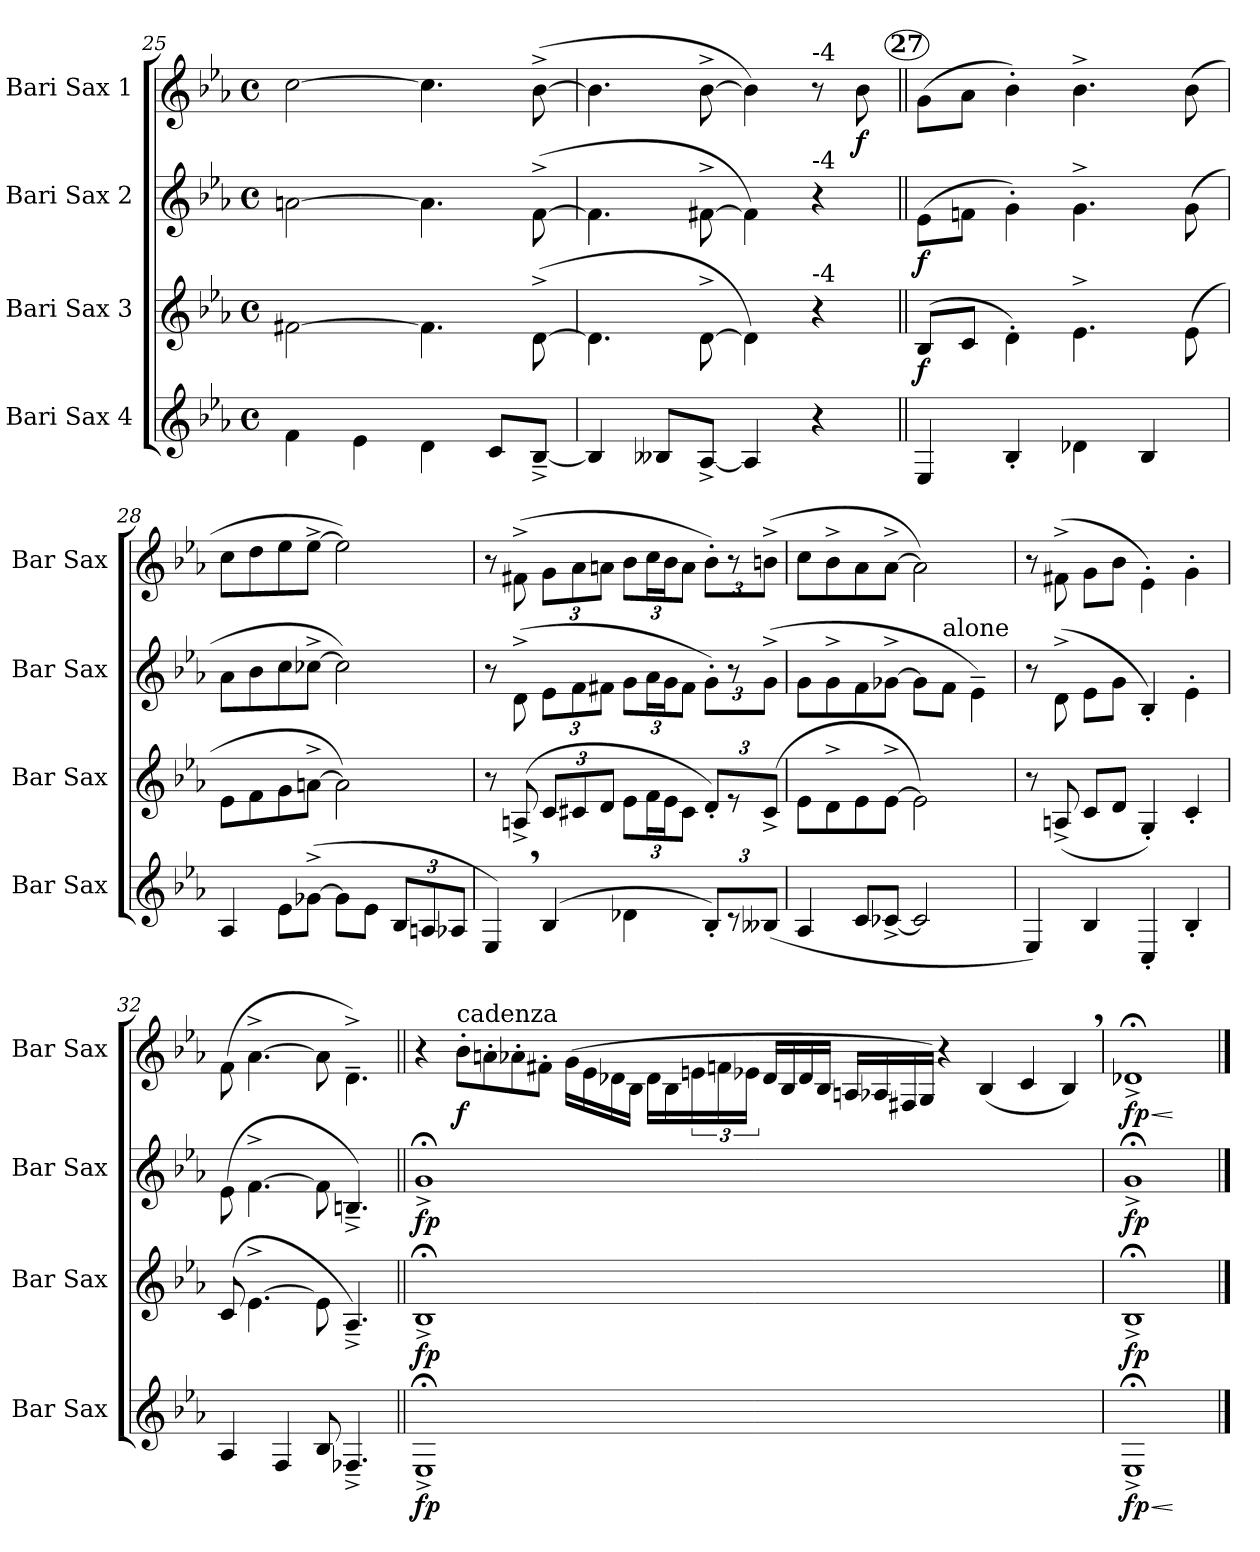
**kern	**dynam	**kern	**dynam	**kern	**dynam	**kern	**dynam
*part4	*part4	*part3	*part3	*part2	*part2	*part1	*part1
*staff4	*staff4	*staff3	*staff3	*staff2	*staff2	*staff1	*staff1
*I"Bari Sax 4	*	*I"Bari Sax 3	*	*I"Bari Sax 2	*	*I"Bari Sax 1	*
*I'Bar Sax	*	*I'Bar Sax	*	*I'Bar Sax	*	*I'Bar Sax	*
*clefG2	*	*clefG2	*	*clefG2	*	*clefG2	*
*ITrd12c21	*	*ITrd12c21	*	*ITrd12c21	*	*ITrd12c21	*
*k[b-e-a-]	*	*k[b-e-a-]	*	*k[b-e-a-]	*	*k[b-e-a-]	*
*E-:	*	*E-:	*	*E-:	*	*E-:	*
*M4/4	*	*M4/4	*	*M4/4	*	*M4/4	*
*met(c)	*	*met(c)	*	*met(c)	*	*met(c)	*
=25	=25	=25	=25	=25	=25	=25	=25
4F\	.	[2F#X\	.	[2An\	.	[2c\	.
4E-\	.	.	.	.	.	.	.
4D\	.	4.F#\]	.	4.A\]	.	4.c\]	.
8C/L	.	.	.	.	.	.	.
[8BB-^<~</J	.	(>[8D^>\	.	(>[8F^>\	.	(>[8B-^>\	.
=26	=26	=26	=26	=26	=26	=26	=26
4BB-/]	.	4.D\]	.	4.F\]	.	4.B-\]	.
8BB--X/L	.	.	.	.	.	.	.
[8AA-^</J	.	[8D^>\	.	[8F#X^>\	.	[8B-^>\	.
4AA-/]	.	4D\])	.	4F#\])	.	4B-\])	.
!	!	!	!	!	!	!LO:TX:a:t=-4	!
!	!	!	!	!LO:TX:a:t=-4	!	!	!
!	!	!LO:TX:a:t=-4	!	!	!	!	!
4r	.	4r	.	4r	.	8r	.
!	!	!	!	!	!	!	!LO:DY:b
.	.	.	.	.	.	8B-\	f
!!LO:LB:g=z
!!LO:REH:place=s1:a:enc=circle:fs=12:t=27
=27||	=27||	=27||	=27||	=27||	=27||	=27||	=27||
!	!	!	!LO:DY:b	!	!LO:DY:b	!	!
4EE-/	.	(>8BB-/L	f	(>8E-\L	f	(>8G\L	.
.	.	8C/J	.	8Fn\J	.	8A-\J	.
4BB-i'</	.	4D'>\)	.	4G'>\)	.	4B-'>\)	.
4D-X\	.	4.E-^>\	.	4.G^>\	.	4.B-^>\	.
4BB-/	.	.	.	.	.	.	.
.	.	(>8E-\	.	(>8G\	.	(>8B-\	.
=28	=28	=28	=28	=28	=28	=28	=28
4AA-/	.	8E-\L	.	8A-\L	.	8c\L	.
.	.	8F\	.	8B-\	.	8d\	.
8E-\L	.	8G\	.	8c\	.	8e-\	.
(>[8G-X^>\J	.	[8An^>\J	.	[8c-X^>\J	.	[8e-^>\J	.
8G-\L]	.	2A\])	.	2c-\])	.	2e-\])	.
8E-\J	.	.	.	.	.	.	.
12BB-/L	.	.	.	.	.	.	.
12AAn/	.	.	.	.	.	.	.
12AA-X/J	.	.	.	.	.	.	.
=29	=29	=29	=29	=29	=29	=29	=29
4EE-,>/)	.	8r	.	8r	.	8r	.
.	.	(8AAn^</	.	(>8D^>\	.	(>8F#X^>\	.
(4BB-/	.	12C/L	.	12E-\L	.	12G\L	.
.	.	12C#X/	.	12F\	.	12A-\	.
.	.	12D/J	.	12F#X\J	.	12An\J	.
4D-X\	.	12E-\L	.	12G\L	.	12B-\L	.
.	.	24F\L	.	24A-\L	.	24c\L	.
.	.	24E-\J	.	24G\J	.	24B-\J	.
.	.	12C#\J	.	12F#\J	.	12A\J	.
12BB-'>/L)	.	12D'</L)	.	12G'>\L)	.	12B-'>\L)	.
12r	.	12r	.	12r	.	12r	.
(<12BB--X/J	.	(12C#^</J	.	(>12G^>\J	.	(>12Bn^>\J	.
=30	=30	=30	=30	=30	=30	=30	=30
4AA-/	.	8E-\L	.	8G\L	.	8c\L	.
.	.	8D^>\	.	8G^>\	.	8B-i^>\	.
8C/L	.	8E-\	.	8F\	.	8A-i\	.
[8C-X^</J	.	[8E-^>\J	.	[8G-X^>\J	.	[8A-^>\J	.
2C-/]	.	2E-\])	.	8G-\L]	.	2A-\])	.
!	!	!	!	!LO:TX:a:t=alone	!	!	!
.	.	.	.	8F\J	.	.	.
.	.	.	.	4E-~>\)	.	.	.
=31	=31	=31	=31	=31	=31	=31	=31
4EE-/)	.	8r	.	8r	.	8r	.
.	.	(<8AAn^</	.	(>8D^>\	.	(>8F#X^>\	.
4BB-/	.	8C/L	.	8E-\L	.	8G\L	.
.	.	8D/J	.	8G\J	.	8B-\J	.
4CC'</	.	4GG'</)	.	4BB-'</)	.	4E-'>\)	.
4BB-'</	.	4C'</	.	4E-'>\	.	4G'>\	.
!!LO:PB:g=z
=32	=32	=32	=32	=32	=32	=32	=32
4AA-/	.	(8C/	.	(>8E-\	.	(>8F\	.
.	.	[4.E-^>\	.	[4.F^>\	.	[4.A-^>\	.
4FF/	.	.	.	.	.	.	.
8BB-/	.	8E-\]	.	8F\]	.	8A-\]	.
4.FF-X^<~<Z/	.	4.AA-i^<~<Z/)	.	4.BBn^<~<Z/)	.	4.D^>~>Z\)	.
=33||	=33||	=33||	=33||	=33||	=33||	=33||	=33||
!	!LO:DY:b	!	!LO:DY:b	!	!LO:DY:b	!	!
1EE-;<^>	fp	1BB-;<^>	fp	1G;<^>	fp	4r	.
!	!	!	!	!	!	!LO:TX:a:t=cadenza	!
!	!	!	!	!	!	!	!LO:DY:b
.	.	.	.	.	.	8B-'>\L	f
.	.	.	.	.	.	8An'>\	.
.	.	.	.	.	.	8A-X'>\	.
.	.	.	.	.	.	8F#X'>\J	.
.	.	.	.	.	.	(>16G\LL	.
.	.	.	.	.	.	16E-\	.
.	.	.	.	.	.	16D-X\	.
.	.	.	.	.	.	16BB-\JJ	.
1..ryy	.	1..ryy	.	1..ryy	.	16D-\LL	.
.	.	.	.	.	.	16BB-\	.
.	.	.	.	.	.	24En\	.
.	.	.	.	.	.	24Fn\	.
.	.	.	.	.	.	24E-X\JJ	.
.	.	.	.	.	.	16D-/LL	.
.	.	.	.	.	.	16BB-/	.
.	.	.	.	.	.	16D-/	.
.	.	.	.	.	.	16BB-/JJ	.
.	.	.	.	.	.	16AAn/LL	.
.	.	.	.	.	.	16AA-X/	.
.	.	.	.	.	.	16FF#X/	.
.	.	.	.	.	.	16GG/JJ)	.
.	.	.	.	.	.	4r	.
.	.	.	.	.	.	(<4BB-/	.
.	.	.	.	.	.	4C/	.
.	.	.	.	.	.	4BB-,>/)	.
=34	=34	=34	=34	=34	=34	=34	=34
!	!LO:HP:b	!	!	!	!	!	!LO:HP:b
!	!LO:DY:n=1:b	!	!LO:DY:b	!	!LO:DY:b	!	!LO:DY:n=1:b
1EE-;<^>	< fp	1BB-;<^>	fp	1G;<^>	fp	1D-X;<^>	< fp
.	[	.	.	.	.	.	[
==	==	==	==	==	==	==	==
*-	*-	*-	*-	*-	*-	*-	*-
